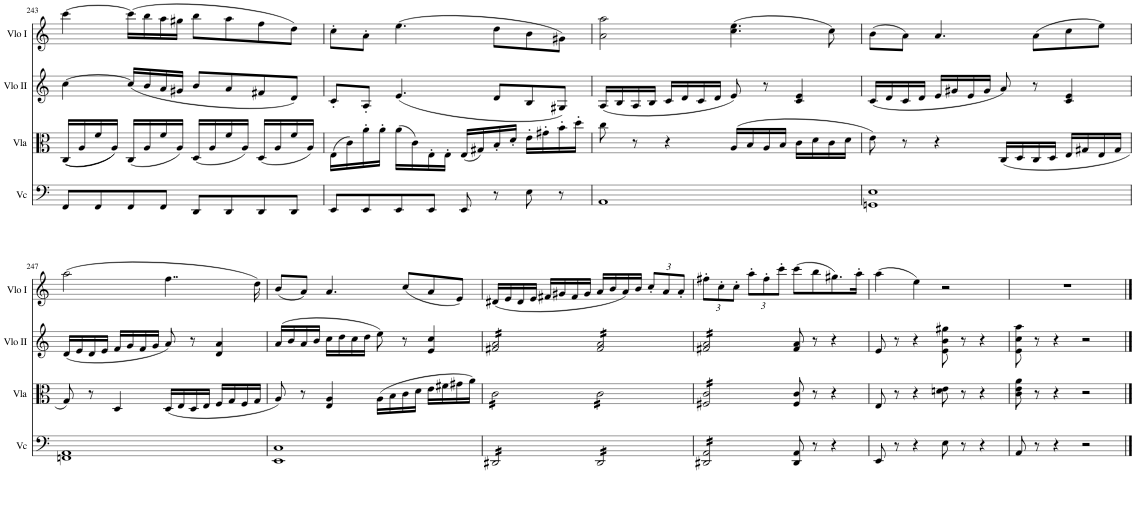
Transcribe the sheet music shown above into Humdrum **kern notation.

**kern	**kern	**kern	**kern
*part4	*part3	*part2	*part1
*staff4	*staff3	*staff2	*staff1
*I"Violoncello	*I"Viola	*I"Violino II	*I"Violino I
*I'Vc	*I'Vla	*I'Vlo II	*I'Vlo I
!!LO:PB:g=z
*clefF4	*clefC3	*clefG2	*clefG2
*k[]	*k[]	*k[]	*k[]
*M4/4	*M4/4	*M4/4	*M4/4
*met(c)	*met(c)	*met(c)	*met(c)
=243	=243	=243	=243
8FF/L	((16C/LL	[4cc\	[4ccc\
.	16A/	.	.
8FF/	16f/	.	.
.	16A/JJ))	.	.
8FF/	(16C/LL	(16cc/LL]	(16ccc\LL]
.	16A/	16b/	16bb\
8FF/J	16f/	16a/	16aa\
.	16A/JJ)	16g#X/JJ	16gg#X\JJ
8DD/L	(16D/LL	8b/L	8bb\L
.	16A/	.	.
8DD/	16f/	8a/	8aa\
.	16A/JJ)	.	.
8DD/	(16D/LL	8f#X/	8ff\
.	16A/	.	.
8DD/J	16f/	8d/J)	8dd\J)
.	16A/JJ)	.	.
=244	=244	=244	=244
8EE/L	(16E\LL	8c'/L	8cc'\L
.	16c\)	.	.
8EE/	16a'\	8A'/J	8a'\J
.	16a'\JJ	.	.
8EE/	(16a\LL	(4.e/	(4.ee\
.	16c\)	.	.
8EE/J	16E'\	.	.
.	16E'\JJ	.	.
8EE/	(16E/LL	.	.
.	16G#X/)	.	.
8r	16B'/	8d/L	8dd\L
.	16d'/JJ	.	.
8E\	16e'\LL	8B/	8b\
.	16g#X'\	.	.
8r	16b'\	8G#X/J)	8g#X\J)
.	16dd'\JJ	.	.
=245	=245	=245	=245
1AA	8cc\	(16A/LL	2a\ 2aa\
.	.	16B/	.
.	8r	16A/	.
.	.	16B/JJ	.
.	4r	16c/LL	.
.	.	16d/	.
.	.	16c/	.
.	.	16d/JJ	.
.	(16A/LL	8e/)	(4.cc\ 4.ee\
.	16B/	.	.
.	16A/	8r	.
.	16B/JJ	.	.
.	16c\LL	4c/ 4e/	.
.	16d\	.	.
.	16c\	.	8cc\)
.	16d\JJ	.	.
=246	=246	=246	=246
1GGn 1E	8e\)	(16c/LL	(8b\L
.	.	16d/	.
.	8r	16c/	8a\J)
.	.	16d/JJ	.
.	4r	16e/LL	4.a/
.	.	16g#X/	.
.	.	16e/	.
.	.	16g#/JJ	.
.	(16C/LL	8a/)	.
.	16D/	.	.
.	16C/	8r	(8a\L
.	16D/JJ	.	.
.	16E/LL	4c/ 4e/	8cc\
.	16G#X/	.	.
.	16E/	.	8ee\J)
.	16G#/JJ	.	.
!!LO:LB:g=z
=247	=247	=247	=247
1FFn 1AA	8G/)	(16d/LL	(2aa\
.	.	16e/	.
.	8r	16d/	.
.	.	16e/JJ	.
.	4D/	16f/LL	.
.	.	16g/	.
.	.	16f/	.
.	.	16g/JJ	.
.	(16D/LL	8a/)	4..ff\
.	16E/	.	.
.	16D/	8r	.
.	16E/JJ	.	.
.	16F/LL	4d/ 4a/	.
.	16G/	.	.
.	16F/	.	.
.	16G/JJ	.	16dd\)
=248	=248	=248	=248
1EE 1C	8A/)	(16a/LL	(8b/L
.	.	16b/	.
.	8r	16a/	8a/J)
.	.	16b/JJ	.
.	4E/ 4A/	16cc\LL	4.a/
.	.	16dd\	.
.	.	16cc\	.
.	.	16dd\JJ	.
.	(16A\LL	8ee\)	.
.	16B\	.	.
.	16c\	8r	(8cc/L
.	16d\JJ	.	.
.	16e\LL	4e/ 4cc/	8a/
.	16f#X\	.	.
.	16g#X\	.	8e/J)
.	16a\JJ)	.	.
=249	=249	=249	=249
*tremolo	*	*	*
*	*tremolo	*	*
*	*	*tremolo	*
16DD#X/LL	16c\LL	16f#X/ 16a/LL	(16d#X/LL
16DD#X/	16c\	16f#X/ 16a/	16e/
16DD#X/	16c\	16f#X/ 16a/	16d#/
16DD#X/	16c\	16f#X/ 16a/	16e/JJ
16DD#X/	16c\	16f#X/ 16a/	16f#X/LL
16DD#X/	16c\	16f#X/ 16a/	16g#X/
16DD#X/	16c\	16f#X/ 16a/	16f#/
16DD#X/JJ	16c\JJ	16f#X/ 16a/JJ	16g#/JJ
16DD#/LL	16c\LL	16f#/ 16a/LL	16a/LL
16DD#/	16c\	16f#/ 16a/	16b/
16DD#/	16c\	16f#/ 16a/	16a/)
16DD#/	16c\	16f#/ 16a/	16b/JJ
*	*	*	*Xbrackettup
16DD#/	16c\	16f#/ 16a/	12cc'/L
16DD#/	16c\	16f#/ 16a/	.
.	.	.	12a/
16DD#/	16c\	16f#/ 16a/	.
.	.	.	12a'/J
16DD#/JJ	16c\JJ	16f#/ 16a/JJ	.
=250	=250	=250	=250
16DD#X/ 16AA/LL	16F#X/ 16c/LL	16f#X/ 16a/LL	12ff#X'\L
16DD#X/ 16AA/	16F#X/ 16c/	16f#X/ 16a/	.
.	.	.	12cc'\
16DD#X/ 16AA/	16F#X/ 16c/	16f#X/ 16a/	.
.	.	.	12cc'\J
16DD#X/ 16AA/	16F#X/ 16c/	16f#X/ 16a/	.
16DD#X/ 16AA/	16F#X/ 16c/	16f#X/ 16a/	12aa'\L
16DD#X/ 16AA/	16F#X/ 16c/	16f#X/ 16a/	.
.	.	.	12ff#'\
16DD#X/ 16AA/	16F#X/ 16c/	16f#X/ 16a/	.
.	.	.	12ccc'\J
16DD#X/ 16AA/JJ	16F#X/ 16c/JJ	16f#X/ 16a/JJ	.
*	*	*Xtremolo	*
*	*Xtremolo	*	*
*Xtremolo	*	*	*
8DD#/ 8AA/	8F#/ 8c/	8f#/ 8a/	(8ccc\L
8r	8r	8r	8bb\
4r	4r	4r	8.gg#X\)
.	.	.	16aa'\Jk
=251	=251	=251	=251
8EE/	8E/	8e/	(4aa\
8r	8r	8r	.
4r	4r	4r	4ee\)
8E\	8dn\ 8e\	8e\ 8b\ 8gg#X\	2r
8r	8r	8r	.
4r	4r	4r	.
=252	=252	=252	=252
8AA/	8c\ 8e\ 8a\	8e\ 8cc\ 8aa\	1r
8r	8r	8r	.
4r	4r	4r	.
2r	2r	2r	.
==	==	==	==
*-	*-	*-	*-
